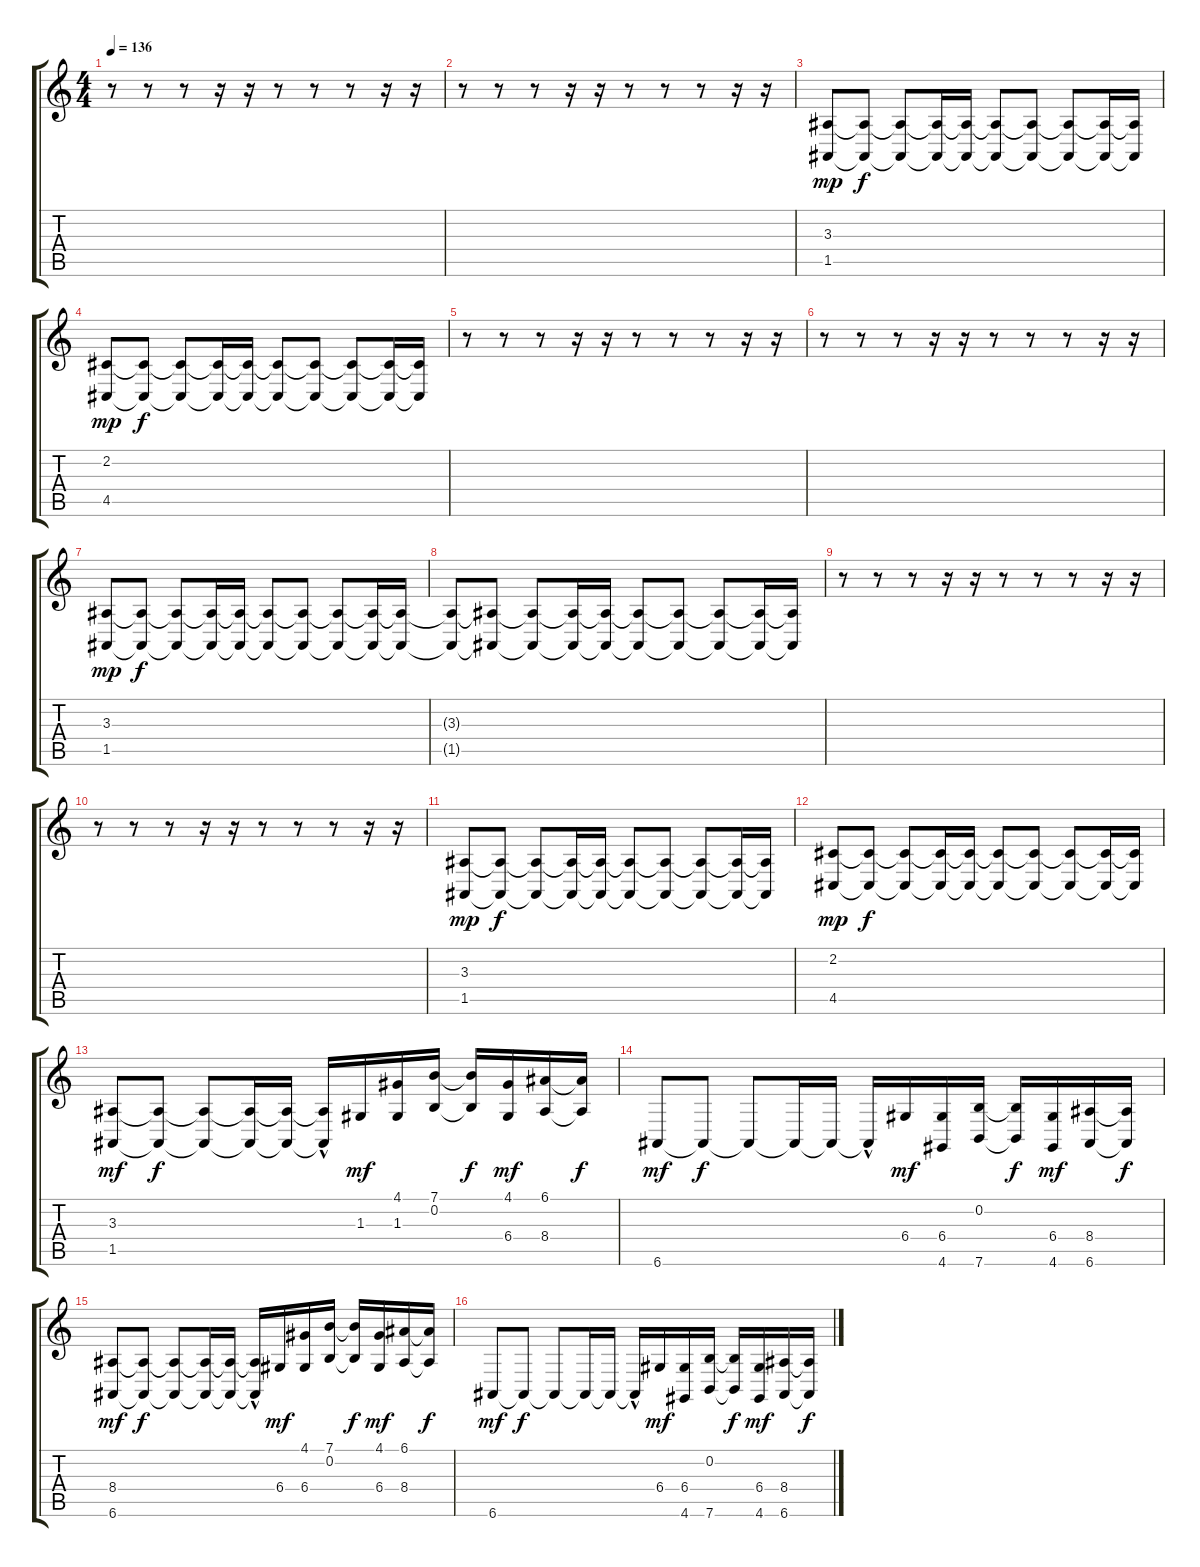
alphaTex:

\track "" {instrument lead2sawtooth}
\staff {score tabs}
\tuning (E4 B3 G3 D3 A2 E2) {hide}
\ts (4 4)
\tempo 136
\clef g2
\ks c
r.8{dy f} r.8 r.8 r.16 r.16 r.8 r.8 r.8 r.16 r.16 |
r.8 r.8 r.8 r.16 r.16 r.8 r.8 r.8 r.16 r.16 |
(3.3 1.5).8{dy mp} (3.3{t} 1.5{t}).8{dy f} (3.3{t} 1.5{t}).8 (3.3{t} 1.5{t}).16 (3.3{t} 1.5{t}).16 (3.3{t} 1.5{t}).8 (3.3{t} 1.5{t}).8 (3.3{t} 1.5{t}).8 (3.3{t} 1.5{t}).16 (3.3{t} 1.5{t}).16 |
(2.2 4.5).8{dy mp} (2.2{t} 4.5{t}).8{dy f} (2.2{t} 4.5{t}).8 (2.2{t} 4.5{t}).16 (2.2{t} 4.5{t}).16 (2.2{t} 4.5{t}).8 (2.2{t} 4.5{t}).8 (2.2{t} 4.5{t}).8 (2.2{t} 4.5{t}).16 (2.2{t} 4.5{t}).16 |
r.8 r.8 r.8 r.16 r.16 r.8 r.8 r.8 r.16 r.16 |
r.8 r.8 r.8 r.16 r.16 r.8 r.8 r.8 r.16 r.16 |
(3.3 1.5).8{dy mp} (3.3{t} 1.5{t}).8{dy f} (3.3{t} 1.5{t}).8 (3.3{t} 1.5{t}).16 (3.3{t} 1.5{t}).16 (3.3{t} 1.5{t}).8 (3.3{t} 1.5{t}).8 (3.3{t} 1.5{t}).8 (3.3{t} 1.5{t}).16 (3.3{t} 1.5{t}).16 |
(3.3{t} 1.5{t}).8 (3.3{t} 1.5{t}).8 (3.3{t} 1.5{t}).8 (3.3{t} 1.5{t}).16 (3.3{t} 1.5{t}).16 (3.3{t} 1.5{t}).8 (3.3{t} 1.5{t}).8 (3.3{t} 1.5{t}).8 (3.3{t} 1.5{t}).16 (3.3{t} 1.5{t}).16 |
r.8 r.8 r.8 r.16 r.16 r.8 r.8 r.8 r.16 r.16 |
r.8 r.8 r.8 r.16 r.16 r.8 r.8 r.8 r.16 r.16 |
(3.3 1.5).8{dy mp} (3.3{t} 1.5{t}).8{dy f} (3.3{t} 1.5{t}).8 (3.3{t} 1.5{t}).16 (3.3{t} 1.5{t}).16 (3.3{t} 1.5{t}).8 (3.3{t} 1.5{t}).8 (3.3{t} 1.5{t}).8 (3.3{t} 1.5{t}).16 (3.3{t} 1.5{t}).16 |
(2.2 4.5).8{dy mp} (2.2{t} 4.5{t}).8{dy f} (2.2{t} 4.5{t}).8 (2.2{t} 4.5{t}).16 (2.2{t} 4.5{t}).16 (2.2{t} 4.5{t}).8 (2.2{t} 4.5{t}).8 (2.2{t} 4.5{t}).8 (2.2{t} 4.5{t}).16 (2.2{t} 4.5{t}).16 |
(3.3 1.5).8{dy mf} (3.3{t} 1.5{t}).8{dy f} (3.3{t} 1.5{t}).8 (3.3{t} 1.5{t}).16 (3.3{t} 1.5{t}).16 (3.3{hac t} 1.5{hac t}).16 1.3.16{dy mf} (4.1 1.3).16 (7.1 0.2).16 (7.1{t} 0.2{t}).16{dy f} (4.1 6.4).16{dy mf} (6.1 8.4).16 (6.1{t} 8.4{t}).16{dy f} |
6.6.8{dy mf} 6.6{t}.8{dy f} 6.6{t}.8 6.6{t}.16 6.6{t}.16 6.6{hac t}.16 6.4.16{dy mf} (6.4 4.6).16 (0.2 7.6).16 (0.2{t} 7.6{t}).16{dy f} (6.4 4.6).16{dy mf} (8.4 6.6).16 (8.4{t} 6.6{t}).16{dy f} |
(8.4 6.6).8{dy mf} (8.4{t} 6.6{t}).8{dy f} (8.4{t} 6.6{t}).8 (8.4{t} 6.6{t}).16 (8.4{t} 6.6{t}).16 (8.4{hac t} 6.6{hac t}).16 6.4.16{dy mf} (4.1 6.4).16 (7.1 0.2).16 (7.1{t} 0.2{t}).16{dy f} (4.1 6.4).16{dy mf} (6.1 8.4).16 (6.1{t} 8.4{t}).16{dy f} |
6.6.8{dy mf} 6.6{t}.8{dy f} 6.6{t}.8 6.6{t}.16 6.6{t}.16 6.6{hac t}.16 6.4.16{dy mf} (6.4 4.6).16 (0.2 7.6).16 (0.2{t} 7.6{t}).16{dy f} (6.4 4.6).16{dy mf} (8.4 6.6).16 (8.4{t} 6.6{t}).16{dy f}
